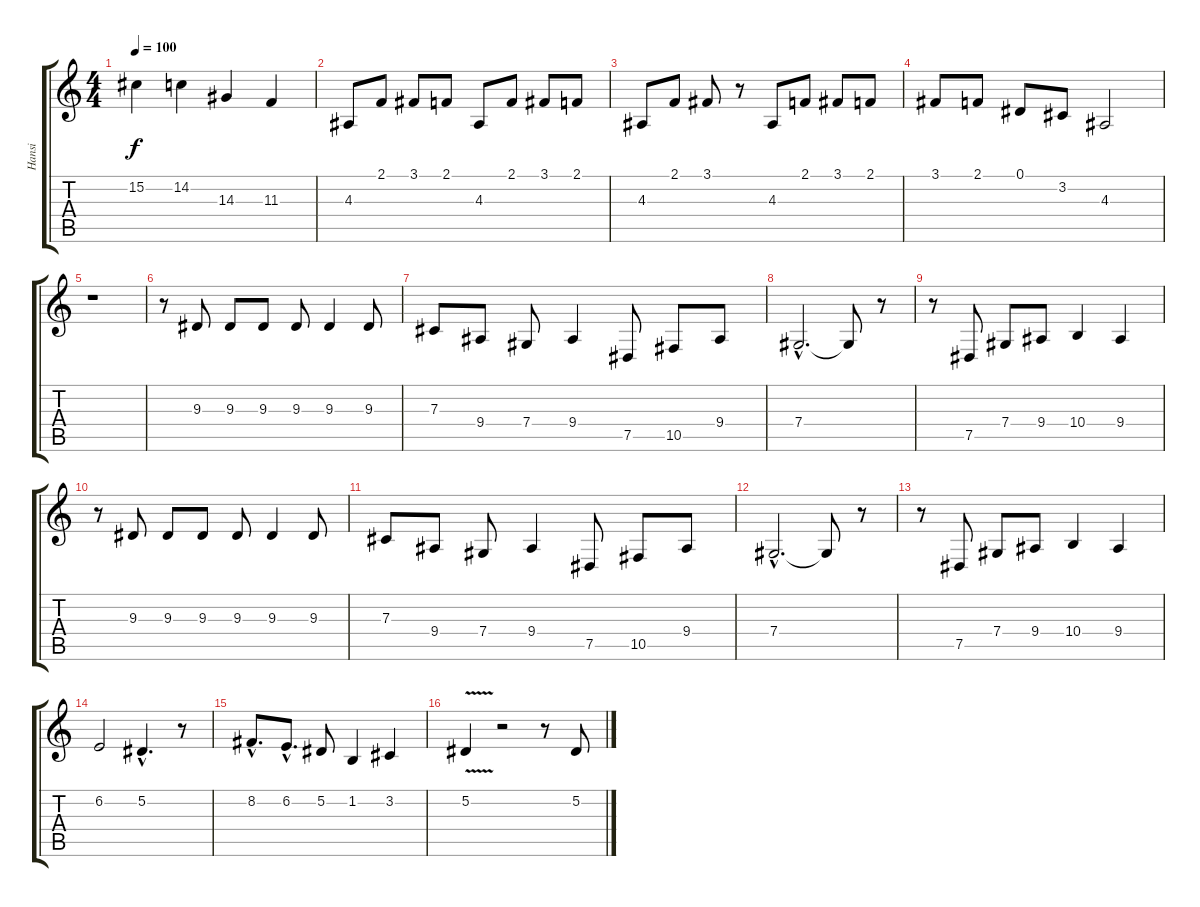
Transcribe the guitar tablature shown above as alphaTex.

\track ("Hansi" "Hansi") {instrument violin}
\staff {score tabs}
\tuning (Eb4 Bb3 Gb3 Db3 Ab2 Eb2) {hide}
\ts (4 4)
\tempo 100
\clef g2
\ks c
15.2.4{dy f} 14.2.4 14.3.4 11.3.4 |
4.3.8 2.1.8 3.1.8 2.1.8 4.3.8 2.1.8 3.1.8 2.1.8 |
4.3.8 2.1.8 3.1.8 r.8 4.3.8 2.1.8 3.1.8 2.1.8 |
3.1.8 2.1.8 0.1.8 3.2.8 4.3.2 |
r.1 |
r.8 9.3.8 9.3.8 9.3.8 9.3.8 9.3.4 9.3.8 |
7.3.8 9.4.8 7.4.8 9.4.4 7.5.8 10.5.8 9.4.8 |
7.4{hac}.2{d} 7.4{t}.8 r.8 |
r.8 7.5.8 7.4.8 9.4.8 10.4.4 9.4.4 |
r.8 9.3.8 9.3.8 9.3.8 9.3.8 9.3.4 9.3.8 |
7.3.8 9.4.8 7.4.8 9.4.4 7.5.8 10.5.8 9.4.8 |
7.4{hac}.2{d} 7.4{t}.8 r.8 |
r.8 7.5.8 7.4.8 9.4.8 10.4.4 9.4.4 |
6.2.2 5.2{hac}.4{d} r.8 |
8.2{hac}.8{d} 6.2{hac}.8{d} 5.2.8 1.2.4 3.2.4 |
5.2{v}.4 r.2 r.8 5.2.8
